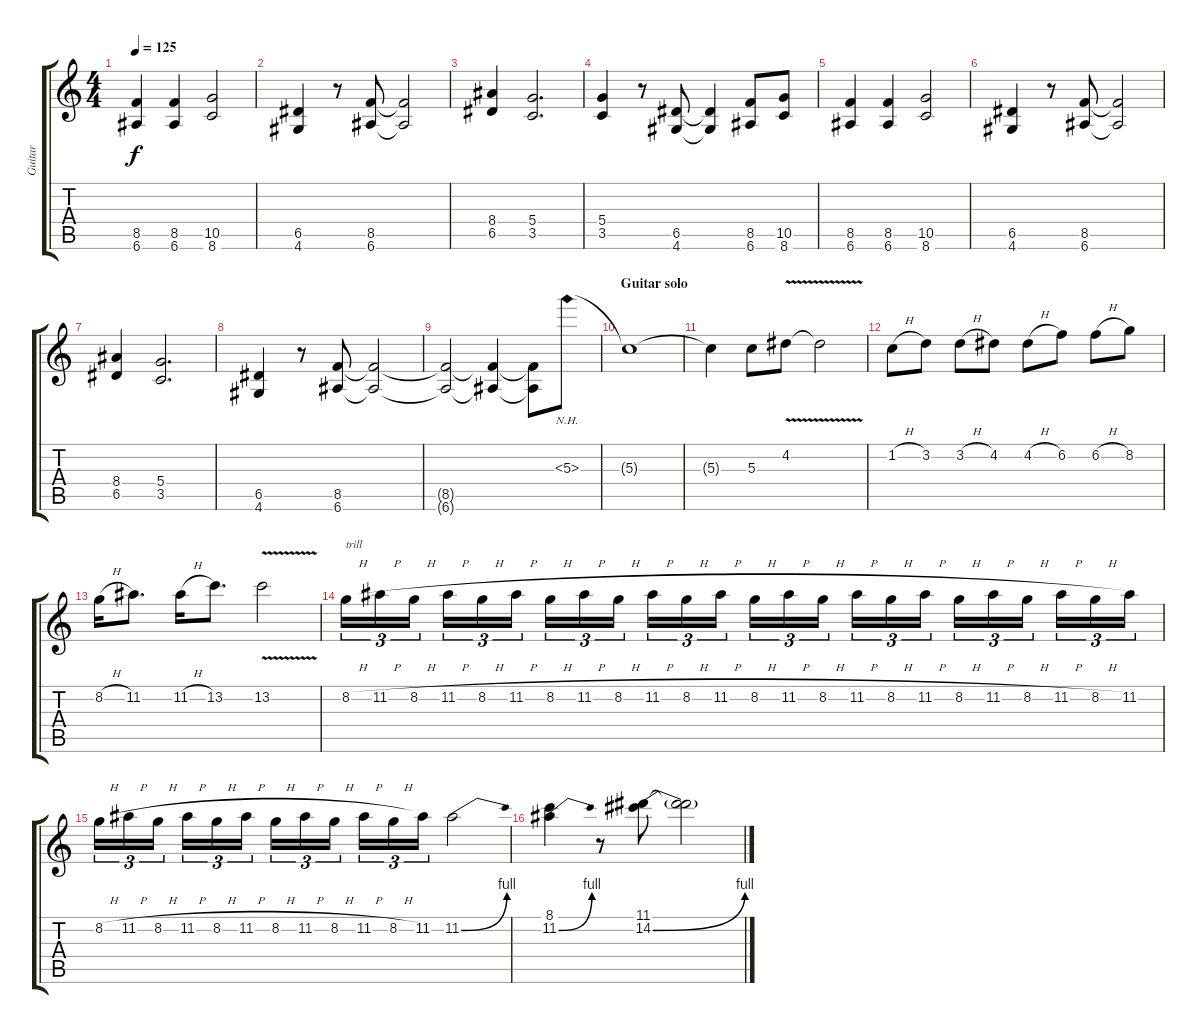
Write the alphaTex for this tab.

\track ("Guitar" "Guitar") {instrument overdrivenguitar}
\staff {score tabs}
\tuning (E4 B3 G3 D3 A2 E2) {hide}
\ts (4 4)
\tempo 125
\clef g2
\ks c
(8.5 6.6).4{dy f} (8.5 6.6).4 (10.5 8.6).2 |
(6.5 4.6).4 r.8 (8.5 6.6).8 (8.5{t} 6.6{t}).2 |
(8.4 6.5).4 (5.4 3.5).2{d} |
(5.4 3.5).4 r.8 (6.5 4.6).8 (6.5{t} 4.6{t}).4 (8.5 6.6).8 (10.5 8.6).8 |
(8.5 6.6).4 (8.5 6.6).4 (10.5 8.6).2 |
(6.5 4.6).4 r.8 (8.5 6.6).8 (8.5{t} 6.6{t}).2 |
(8.4 6.5).4 (5.4 3.5).2{d} |
(6.5 4.6).4 r.8 (8.5 6.6).8 (8.5{t} 6.6{t}).2 |
(8.5{t} 6.6{t}).2 (8.5{t} 6.6{t}).4 (8.5{t} 6.6{t}).8 5.3{nh}.8 |
\section ("" "Guitar solo")
5.3{t}.1 |
5.3{t}.4 5.3.8 4.2{v}.8 4.2{t}.2 |
1.2{h}.8 3.2.8 3.2{h}.8 4.2.8 4.2{h}.8 6.2.8 6.2{h}.8 8.2.8 |
8.2{h}.16 11.2.8{d} 11.2{h}.16 13.2.8{d} 13.2{v}.2 |
8.2{h}.16{tu (3 2) txt "trill"} 11.2{h}.16{tu (3 2)} 8.2{h}.16{tu (3 2) beam splitsecondary} 11.2{h}.16{tu (3 2)} 8.2{h}.16{tu (3 2)} 11.2{h}.16{tu (3 2)} 8.2{h}.16{tu (3 2)} 11.2{h}.16{tu (3 2)} 8.2{h}.16{tu (3 2) beam splitsecondary} 11.2{h}.16{tu (3 2)} 8.2{h}.16{tu (3 2)} 11.2{h}.16{tu (3 2)} 8.2{h}.16{tu (3 2)} 11.2{h}.16{tu (3 2)} 8.2{h}.16{tu (3 2) beam splitsecondary} 11.2{h}.16{tu (3 2)} 8.2{h}.16{tu (3 2)} 11.2{h}.16{tu (3 2)} 8.2{h}.16{tu (3 2)} 11.2{h}.16{tu (3 2)} 8.2{h}.16{tu (3 2) beam splitsecondary} 11.2{h}.16{tu (3 2)} 8.2{h}.16{tu (3 2)} 11.2.16{tu (3 2)} |
8.2{h}.16{tu (3 2)} 11.2{h}.16{tu (3 2)} 8.2{h}.16{tu (3 2) beam splitsecondary} 11.2{h}.16{tu (3 2)} 8.2{h}.16{tu (3 2)} 11.2{h}.16{tu (3 2)} 8.2{h}.16{tu (3 2)} 11.2{h}.16{tu (3 2)} 8.2{h}.16{tu (3 2) beam splitsecondary} 11.2{h}.16{tu (3 2)} 8.2{h}.16{tu (3 2)} 11.2.16{tu (3 2)} 11.2{be (bend 0 0 60 4)}.2 |
(8.1 11.2{be (bend 0 0 60 4)}).4 r.8 (11.1 14.2{be (bend 0 0 60 4)}).8 (11.1{t} 14.2{t}).2
